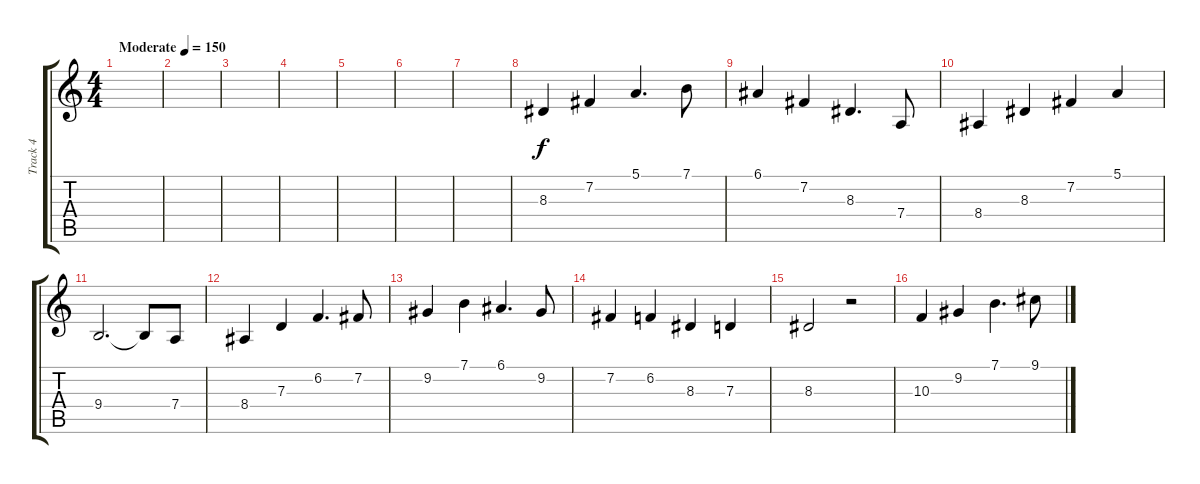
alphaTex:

\track ("Track 4" "Track 4") {instrument choiraahs}
\staff {score tabs}
\tuning (E4 B3 G3 D3 A2 E2) {hide}
\ts (4 4)
\tempo (150 "Moderate")
\clef g2
\ks c
|
|
|
|
|
|
|
8.3.4 7.2.4 5.1.4{d} 7.1.8 |
6.1.4 7.2.4 8.3.4{d} 7.4.8 |
8.4.4 8.3.4 7.2.4 5.1.4 |
9.4.2{d} 9.4{t}.8 7.4.8 |
8.4.4 7.3.4 6.2.4{d} 7.2.8 |
9.2.4 7.1.4 6.1.4{d} 9.2.8 |
7.2.4 6.2.4 8.3.4 7.3.4 |
8.3.2 r.2 |
10.3.4 9.2.4 7.1.4{d} 9.1.8
